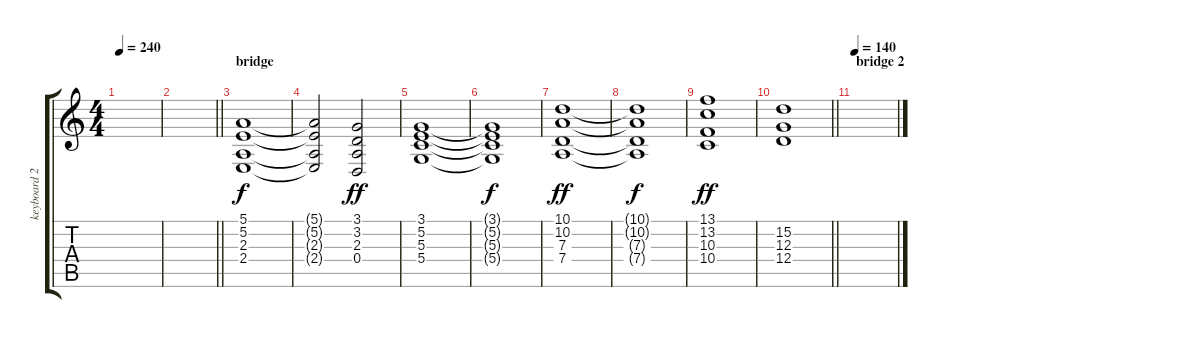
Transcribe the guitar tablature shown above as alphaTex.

\track ("keyboard 2" "keyboard 2") {instrument pad4choir}
\staff {score tabs}
\tuning (E4 B3 G3 D3 A2 D2) {hide}
\ts (4 4)
\tempo 240
\clef g2
\ks c
|
\barLineRight lightlight
|
\section ("" "bridge")
(5.1 5.2 2.3 2.4).1 |
(5.1{t} 5.2{t} 2.3{t} 2.4{t}).2{dy f} (3.1 3.2 2.3 0.4).2{dy ff} |
(3.1 5.2 5.3 5.4).1 |
(3.1{t} 5.2{t} 5.3{t} 5.4{t}).1{dy f} |
(10.1 10.2 7.3 7.4).1{dy ff} |
(10.1{t} 10.2{t} 7.3{t} 7.4{t}).1{dy f} |
(13.1 13.2 10.3 10.4).1{dy ff} |
\barLineRight lightlight
(15.2 12.3 12.4).1 |
\section ("" "bridge 2")
\tempo 140
